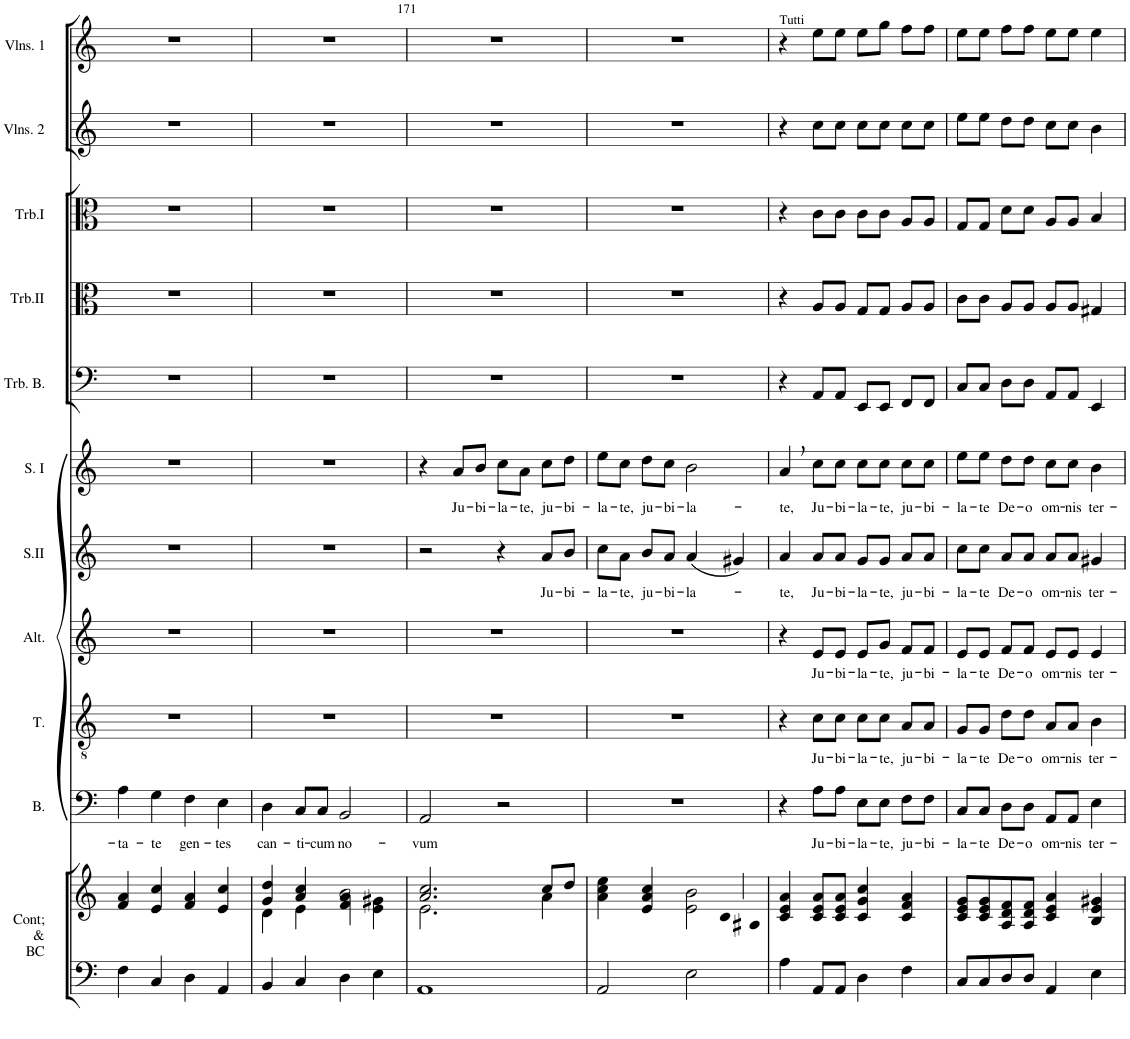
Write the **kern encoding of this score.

**kern	**kern	**kern	**text	**kern	**text	**kern	**text	**kern	**text	**kern	**text	**kern	**kern	**kern	**kern	**kern
*part11	*part11	*part10	*part10	*part9	*part9	*part8	*part8	*part7	*part7	*part6	*part6	*part5	*part4	*part3	*part2	*part1
*staff12	*staff11	*staff10	*staff10	*staff9	*staff9	*staff8	*staff8	*staff7	*staff7	*staff6	*staff6	*staff5	*staff4	*staff3	*staff2	*staff1
*I"Continuo &amp; Basse Continue	*	*I"Basse	*	*I"Ténor	*	*I"Alto	*	*I"Soprano II	*	*I"Soprane I	*	*I"Trombone Basse	*I"Trombone II	*I"Trombone I	*I"Deuxièmes Violons	*I"Premiers Violons
*I'Cont; &amp; BC	*	*I'B.	*	*I'T.	*	*I'Alt.	*	*I'S.II	*	*I'S. I	*	*I'Trb. B.	*I'Trb.II	*I'Trb.I	*I'Vlns. 2	*I'Vlns. 1
!!LO:PB:g=z
*clefF4	*clefG2	*clefF4	*	*clefGv2	*	*clefG2	*	*clefG2	*	*clefG2	*	*clefF4	*clefC3	*clefC3	*clefG2	*clefG2
*k[]	*k[]	*k[]	*	*k[]	*	*k[]	*	*k[]	*	*k[]	*	*k[]	*k[]	*k[]	*k[]	*k[]
*M4/4	*M4/4	*M4/4	*	*M4/4	*	*M4/4	*	*M4/4	*	*M4/4	*	*M4/4	*M4/4	*M4/4	*M4/4	*M4/4
*met(c)	*met(c)	*met(c)	*	*met(c)	*	*met(c)	*	*met(c)	*	*met(c)	*	*met(c)	*met(c)	*met(c)	*met(c)	*met(c)
=169	=169	=169	=169	=169	=169	=169	=169	=169	=169	=169	=169	=169	=169	=169	=169	=169
!	!	!	!LO:LY:b	!	!	!	!	!	!	!	!	!	!	!	!	!
4F\	4f/ 4a/	4A\	-ta-	1r	.	1r	.	1r	.	1r	.	1r	1r	1r	1r	1r
!	!	!	!LO:LY:b	!	!	!	!	!	!	!	!	!	!	!	!	!
4C/	4e/ 4cc/	4G\	-te	.	.	.	.	.	.	.	.	.	.	.	.	.
!	!	!	!LO:LY:b	!	!	!	!	!	!	!	!	!	!	!	!	!
4D\	4f/ 4a/	4F\	gen-	.	.	.	.	.	.	.	.	.	.	.	.	.
!	!	!	!LO:LY:b	!	!	!	!	!	!	!	!	!	!	!	!	!
4AA/	4e/ 4cc/	4E\	-tes	.	.	.	.	.	.	.	.	.	.	.	.	.
=170	=170	=170	=170	=170	=170	=170	=170	=170	=170	=170	=170	=170	=170	=170	=170	=170
*	*^	*	*	*	*	*	*	*	*	*	*	*	*	*	*	*
!	!	!	!	!LO:LY:b	!	!	!	!	!	!	!	!	!	!	!	!	!
4BB/	4g/ 4dd/	4d\	4D\	can-	1r	.	1r	.	1r	.	1r	.	1r	1r	1r	1r	1r
!	!	!	!	!LO:LY:b	!	!	!	!	!	!	!	!	!	!	!	!	!
4C/	4a/ 4cc/	4e\	8C/L	-ti-	.	.	.	.	.	.	.	.	.	.	.	.	.
!	!	!	!	!LO:LY:b	!	!	!	!	!	!	!	!	!	!	!	!	!
.	.	.	8C/J	-cum	.	.	.	.	.	.	.	.	.	.	.	.	.
!	!	!	!	!LO:LY:b	!	!	!	!	!	!	!	!	!	!	!	!	!
4D\	2b	4f\ 4a\	2BB/	no-	.	.	.	.	.	.	.	.	.	.	.	.	.
4E\	.	4e\ 4g#X\	.	.	.	.	.	.	.	.	.	.	.	.	.	.	.
=171	=171	=171	=171	=171	=171	=171	=171	=171	=171	=171	=171	=171	=171	=171	=171	=171	=171
!	!	!	!	!LO:LY:b	!	!	!	!	!	!	!	!	!	!	!	!	!
1AA	2.a/ 2.cc/	2.e\	2AA/	-vum	1r	.	1r	.	2r	.	4r	.	1r	1r	1r	1r	1r
!	!	!	!	!	!	!	!	!	!	!	!	!LO:LY:b	!	!	!	!	!
.	.	.	.	.	.	.	.	.	.	.	8a/L	Ju-	.	.	.	.	.
!	!	!	!	!	!	!	!	!	!	!	!	!LO:LY:b	!	!	!	!	!
.	.	.	.	.	.	.	.	.	.	.	8b/J	-bi-	.	.	.	.	.
!	!	!	!	!	!	!	!	!	!	!	!	!LO:LY:b	!	!	!	!	!
.	.	.	2r	.	.	.	.	.	4r	.	8cc\L	-la-	.	.	.	.	.
!	!	!	!	!	!	!	!	!	!	!	!	!LO:LY:b	!	!	!	!	!
.	.	.	.	.	.	.	.	.	.	.	8a\J	-te,	.	.	.	.	.
!	!	!	!	!	!	!	!	!	!	!LO:LY:b	!	!LO:LY:b	!	!	!	!	!
.	8cc/L	4a\	.	.	.	.	.	.	8a/L	Ju-	8cc\L	ju-	.	.	.	.	.
!	!	!	!	!	!	!	!	!	!	!LO:LY:b	!	!LO:LY:b	!	!	!	!	!
.	8dd/J	.	.	.	.	.	.	.	8b/J	-bi-	8dd\J	-bi-	.	.	.	.	.
=172	=172	=172	=172	=172	=172	=172	=172	=172	=172	=172	=172	=172	=172	=172	=172	=172	=172
!	!	!	!	!	!	!	!	!	!	!LO:LY:b	!	!LO:LY:b	!	!	!	!	!
2AA/	4a\ 4cc\ 4ee\	2ryy	1r	.	1r	.	1r	.	8cc\L	-la-	8ee\L	-la-	1r	1r	1r	1r	1r
!	!	!	!	!	!	!	!	!	!	!LO:LY:b	!	!LO:LY:b	!	!	!	!	!
.	.	.	.	.	.	.	.	.	8a\J	-te,	8cc\J	-te,	.	.	.	.	.
!	!	!	!	!	!	!	!	!	!	!LO:LY:b	!	!LO:LY:b	!	!	!	!	!
.	4e/ 4a/ 4cc/	.	.	.	.	.	.	.	8b/L	ju-	8dd\L	ju-	.	.	.	.	.
!	!	!	!	!	!	!	!	!	!	!LO:LY:b	!	!LO:LY:b	!	!	!	!	!
.	.	.	.	.	.	.	.	.	8a/J	-bi-	8cc\J	-bi-	.	.	.	.	.
!	!	!	!	!	!	!	!	!	!	!LO:LY:b	!	!LO:LY:b	!	!	!	!	!
2E\	4a	2e\ 2b\	.	.	.	.	.	.	(4a/	-la-	2b\	-la-	.	.	.	.	.
.	4g#X/	.	.	.	.	.	.	.	4g#X/)	.	.	.	.	.	.	.	.
*	*v	*v	*	*	*	*	*	*	*	*	*	*	*	*	*	*	*
=173	=173	=173	=173	=173	=173	=173	=173	=173	=173	=173	=173	=173	=173	=173	=173	=173
!	!	!	!	!	!	!	!	!	!	!	!	!	!	!	!	!LO:TX:a:t=Tutti
!	!	!	!	!	!	!	!	!	!LO:LY:b	!	!LO:LY:b	!	!	!	!	!
4A\	4c/ 4e/ 4a/	4r	.	4r	.	4r	.	4a/	-te,	4a,/	-te,	4r	4r	4r	4r	4r
!	!	!	!LO:LY:b	!	!LO:LY:b	!	!LO:LY:b	!	!LO:LY:b	!	!LO:LY:b	!	!	!	!	!
8AA/L	8c/ 8e/ 8a/L	8A\L	Ju-	8c\L	Ju-	8e/L	Ju-	8a/L	Ju-	8cc\L	Ju-	8AA/L	8A/L	8c\L	8cc\L	8ee\L
!	!	!	!LO:LY:b	!	!LO:LY:b	!	!LO:LY:b	!	!LO:LY:b	!	!LO:LY:b	!	!	!	!	!
8AA/J	8c/ 8e/ 8a/J	8A\J	-bi-	8c\J	-bi-	8e/J	-bi-	8a/J	-bi-	8cc\J	-bi-	8AA/J	8A/J	8c\J	8cc\J	8ee\J
!	!	!	!LO:LY:b	!	!LO:LY:b	!	!LO:LY:b	!	!LO:LY:b	!	!LO:LY:b	!	!	!	!	!
4D\	4c/ 4g/ 4cc/	8E\L	-la-	8c\L	-la-	8e/L	-la-	8g/L	-la-	8cc\L	-la-	8EE/L	8G/L	8c\L	8cc\L	8ee\L
!	!	!	!LO:LY:b	!	!LO:LY:b	!	!LO:LY:b	!	!LO:LY:b	!	!LO:LY:b	!	!	!	!	!
.	.	8E\J	-te,	8c\J	-te,	8g/J	-te,	8g/J	-te,	8cc\J	-te,	8EE/J	8G/J	8c\J	8cc\J	8gg\J
!	!	!	!LO:LY:b	!	!LO:LY:b	!	!LO:LY:b	!	!LO:LY:b	!	!LO:LY:b	!	!	!	!	!
4F\	4c/ 4f/ 4a/	8F\L	ju-	8A/L	ju-	8f/L	ju-	8a/L	ju-	8cc\L	ju-	8FF/L	8A/L	8A/L	8cc\L	8ff\L
!	!	!	!LO:LY:b	!	!LO:LY:b	!	!LO:LY:b	!	!LO:LY:b	!	!LO:LY:b	!	!	!	!	!
.	.	8F\J	-bi-	8A/J	-bi-	8f/J	-bi-	8a/J	-bi-	8cc\J	-bi-	8FF/J	8A/J	8A/J	8cc\J	8ff\J
=174	=174	=174	=174	=174	=174	=174	=174	=174	=174	=174	=174	=174	=174	=174	=174	=174
!	!	!	!LO:LY:b	!	!LO:LY:b	!	!LO:LY:b	!	!LO:LY:b	!	!LO:LY:b	!	!	!	!	!
8C/L	8c/ 8e/ 8g/L	8C/L	-la-	8G/L	-la-	8e/L	-la-	8cc\L	-la-	8ee\L	-la-	8C/L	8c\L	8G/L	8ee\L	8ee\L
!	!	!	!LO:LY:b	!	!LO:LY:b	!	!LO:LY:b	!	!LO:LY:b	!	!LO:LY:b	!	!	!	!	!
8C/	8c/ 8e/ 8g/	8C/J	-te	8G/J	-te	8e/J	-te	8cc\J	-te	8ee\J	-te	8C/J	8c\J	8G/J	8ee\J	8ee\J
!	!	!	!LO:LY:b	!	!LO:LY:b	!	!LO:LY:b	!	!LO:LY:b	!	!LO:LY:b	!	!	!	!	!
8D/	8A/ 8d/ 8f/	8D\L	De-	8d\L	De-	8f/L	De-	8a/L	De-	8dd\L	De-	8D\L	8A/L	8d\L	8dd\L	8ff\L
!	!	!	!LO:LY:b	!	!LO:LY:b	!	!LO:LY:b	!	!LO:LY:b	!	!LO:LY:b	!	!	!	!	!
8D/J	8A/ 8d/ 8f/J	8D\J	-o	8d\J	-o	8f/J	-o	8a/J	-o	8dd\J	-o	8D\J	8A/J	8d\J	8dd\J	8ff\J
!	!	!	!LO:LY:b	!	!LO:LY:b	!	!LO:LY:b	!	!LO:LY:b	!	!LO:LY:b	!	!	!	!	!
4AA/	4c/ 4e/ 4a/	8AA/L	-om-	8A/L	-om-	8e/L	-om-	8a/L	-om-	8cc\L	-om-	8AA/L	8A/L	8A/L	8cc\L	8ee\L
!	!	!	!LO:LY:b	!	!LO:LY:b	!	!LO:LY:b	!	!LO:LY:b	!	!LO:LY:b	!	!	!	!	!
.	.	8AA/J	-nis	8A/J	-nis	8e/J	-nis	8a/J	-nis	8cc\J	-nis	8AA/J	8A/J	8A/J	8cc\J	8ee\J
!	!	!	!LO:LY:b	!	!LO:LY:b	!	!LO:LY:b	!	!LO:LY:b	!	!LO:LY:b	!	!	!	!	!
4E\	4B/ 4e/ 4g#X/	4E\	ter-	4B\	ter-	4e/	ter-	4g#X/	ter-	4b\	ter-	4EE/	4G#X/	4B/	4b\	4ee\
=	=	=	=	=	=	=	=	=	=	=	=	=	=	=	=	=
*-	*-	*-	*-	*-	*-	*-	*-	*-	*-	*-	*-	*-	*-	*-	*-	*-
